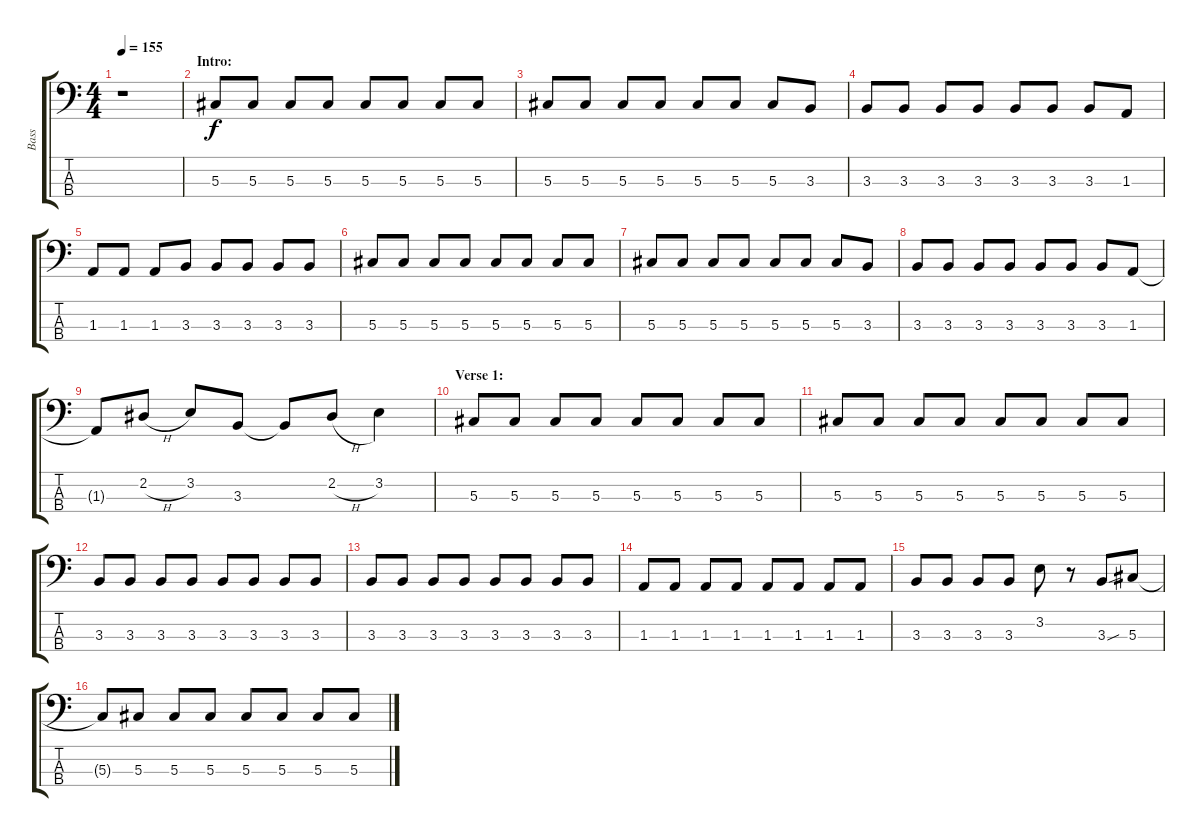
\track ("Bass" "Bass") {instrument slapbass2}
\staff {score tabs}
\tuning (Gb2 Db2 Ab1 Eb1) {hide}
\ts (4 4)
\tempo 155
\clef f4
\ks c
r.1{dy f instrument slapbass2} |
\section ("" "Intro:")
5.3.8 5.3.8 5.3.8 5.3.8 5.3.8 5.3.8 5.3.8 5.3.8 |
5.3.8 5.3.8 5.3.8 5.3.8 5.3.8 5.3.8 5.3.8 3.3.8 |
3.3.8 3.3.8 3.3.8 3.3.8 3.3.8 3.3.8 3.3.8 1.3.8 |
1.3.8 1.3.8 1.3.8 3.3.8 3.3.8 3.3.8 3.3.8 3.3.8 |
5.3.8 5.3.8 5.3.8 5.3.8 5.3.8 5.3.8 5.3.8 5.3.8 |
5.3.8 5.3.8 5.3.8 5.3.8 5.3.8 5.3.8 5.3.8 3.3.8 |
3.3.8 3.3.8 3.3.8 3.3.8 3.3.8 3.3.8 3.3.8 1.3.8 |
1.3{t}.8 2.2{h}.8 3.2.8 3.3.8 3.3{t}.8 2.2{h}.8 3.2.4 |
\section ("" "Verse 1:")
5.3.8 5.3.8 5.3.8 5.3.8 5.3.8 5.3.8 5.3.8 5.3.8 |
5.3.8 5.3.8 5.3.8 5.3.8 5.3.8 5.3.8 5.3.8 5.3.8 |
3.3.8 3.3.8 3.3.8 3.3.8 3.3.8 3.3.8 3.3.8 3.3.8 |
3.3.8 3.3.8 3.3.8 3.3.8 3.3.8 3.3.8 3.3.8 3.3.8 |
1.3.8 1.3.8 1.3.8 1.3.8 1.3.8 1.3.8 1.3.8 1.3.8 |
3.3.8 3.3.8 3.3.8 3.3.8 3.2.8 r.8 3.3{sou}.8 5.3.8 |
5.3{t}.8 5.3.8 5.3.8 5.3.8 5.3.8 5.3.8 5.3.8 5.3.8
